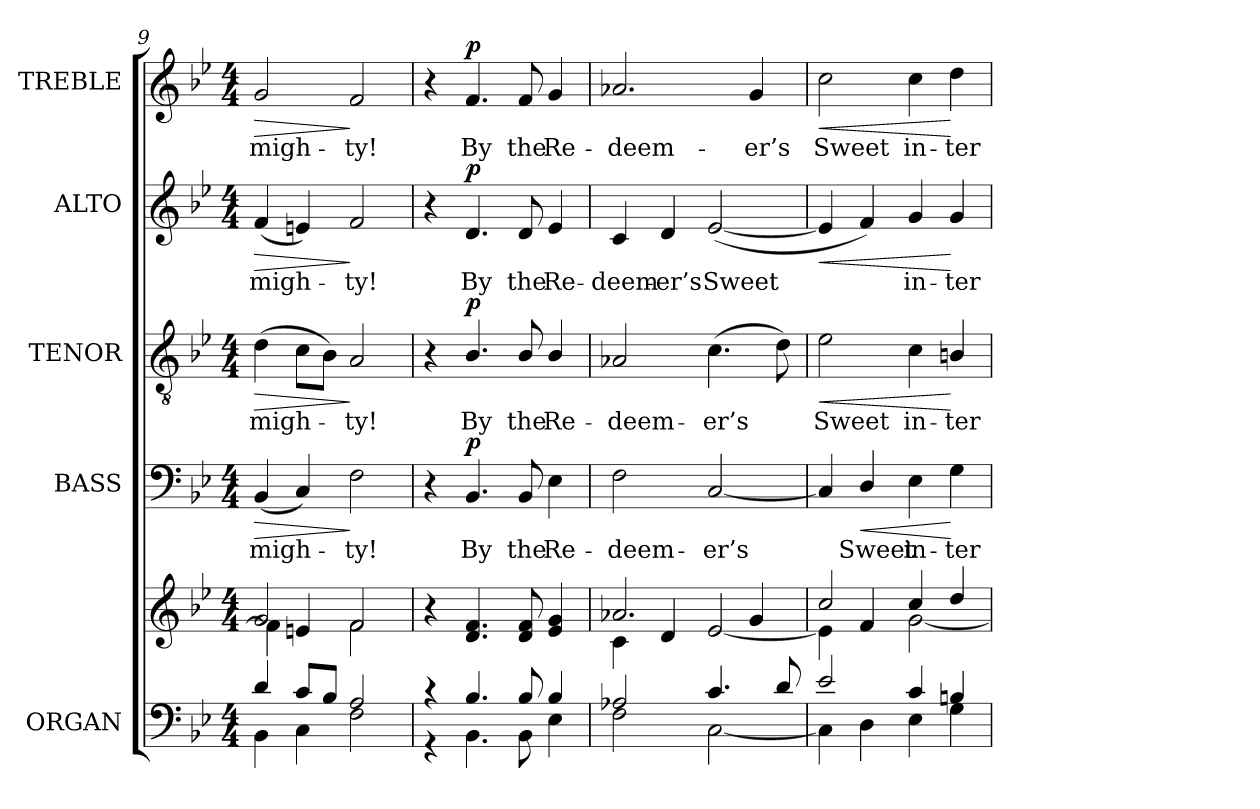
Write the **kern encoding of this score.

**kern	**kern	**kern	**text	**dynam	**kern	**text	**dynam	**kern	**text	**dynam	**kern	**text	**dynam
*part5	*part5	*part4	*part4	*part4	*part3	*part3	*part3	*part2	*part2	*part2	*part1	*part1	*part1
*staff6	*staff5	*staff4	*staff4	*staff4	*staff3	*staff3	*staff3	*staff2	*staff2	*staff2	*staff1	*staff1	*staff1
*I"ORGAN	*	*I"BASS	*	*	*I"TENOR	*	*	*I"ALTO	*	*	*I"TREBLE	*	*
*I'Org.	*	*I'B.	*	*	*I'T.	*	*	*I'A.	*	*	*I'Tr.	*	*
*clefF4	*clefG2	*clefF4	*	*	*clefGv2	*	*	*clefG2	*	*	*clefG2	*	*
*	*	*	*	*	*ITrd7c12	*	*	*	*	*	*	*	*
*k[b-e-]	*k[b-e-]	*k[b-e-]	*	*	*k[b-e-]	*	*	*k[b-e-]	*	*	*k[b-e-]	*	*
*B-:	*B-:	*B-:	*	*	*B-:	*	*	*B-:	*	*	*B-:	*	*
*M4/4	*M4/4	*M4/4	*	*	*M4/4	*	*	*M4/4	*	*	*M4/4	*	*
=9	=9	=9	=9	=9	=9	=9	=9	=9	=9	=9	=9	=9	=9
*^	*^	*	*	*	*	*	*	*	*	*	*	*	*
!	!	!	!	!	!LO:LY:b:color=#000000	!LO:HP:b	!	!	!	!	!	!	!	!	!
!	!	!	!	!	!	!	!	!LO:LY:b:color=#000000	!LO:HP:b	!	!	!	!	!	!
!	!	!	!	!	!	!	!	!	!	!	!LO:LY:b:color=#000000	!LO:HP:b	!	!	!
!	!	!	!	!	!	!	!	!	!	!	!	!	!	!LO:LY:b:color=#000000	!LO:HP:b
4di/	4BB-i\	2gi/	4fi\]	(4BB-i/	-migh-	>	(4Di\	-migh-	>	(4fi/	-migh-	>	2gi/	-migh-	>
8ci/L	4Ci\	.	4eni/	4Ci/)	.	.	8Ci\L	.	.	4eni/)	.	.	.	.	.
8B-i/J	.	.	.	.	.	.	8BB-i\J)	.	.	.	.	.	.	.	.
!	!	!	!	!	!LO:LY:b:color=#000000	!	!	!	!	!	!	!	!	!	!
!	!	!	!	!	!	!	!	!LO:LY:b:color=#000000	!	!	!	!	!	!	!
!	!	!	!	!	!	!	!	!	!	!	!LO:LY:b:color=#000000	!	!	!	!
!	!	!	!	!	!	!	!	!	!	!	!	!	!	!LO:LY:b:color=#000000	!
2Ai/	2Fi\	2fi/	2fi\	2Fi\	-ty!	]	2AAi/	-ty!	]	2fi/	-ty!	]	2fi/	-ty!	]
*	*	*v	*v	*	*	*	*	*	*	*	*	*	*	*	*
=10	=10	=10	=10	=10	=10	=10	=10	=10	=10	=10	=10	=10	=10	=10
4r	4r	4r	4r	.	.	4r	.	.	4r	.	.	4r	.	.
!	!	!	!	!LO:LY:b:color=#000000	!	!	!	!	!	!	!	!	!	!
!	!	!	!	!	!	!	!LO:LY:b:color=#000000	!	!	!	!	!	!	!
!	!	!	!	!	!	!	!	!	!	!LO:LY:b:color=#000000	!	!	!	!
!	!	!	!	!	!	!	!	!	!	!	!	!	!LO:LY:b:color=#000000	!
4.B-i/	4.BB-i\	4.di/ 4.fi	4.BB-i/	By	p	4.BB-i/	By	p	4.di/	By	p	4.fi/	By	p
!	!	!	!	!LO:LY:b:color=#000000	!	!	!	!	!	!	!	!	!	!
!	!	!	!	!	!	!	!LO:LY:b:color=#000000	!	!	!	!	!	!	!
!	!	!	!	!	!	!	!	!	!	!LO:LY:b:color=#000000	!	!	!	!
!	!	!	!	!	!	!	!	!	!	!	!	!	!LO:LY:b:color=#000000	!
8B-i/	8BB-i\	8di/ 8fi	8BB-i/	the	.	8BB-i/	the	.	8di/	the	.	8fi/	the	.
!	!	!	!	!LO:LY:b:color=#000000	!	!	!	!	!	!	!	!	!	!
!	!	!	!	!	!	!	!LO:LY:b:color=#000000	!	!	!	!	!	!	!
!	!	!	!	!	!	!	!	!	!	!LO:LY:b:color=#000000	!	!	!	!
!	!	!	!	!	!	!	!	!	!	!	!	!	!LO:LY:b:color=#000000	!
4B-i/	4E-i\	4e-i/ 4gi	4E-i\	Re-	.	4BB-i/	Re-	.	4e-i/	Re-	.	4gi/	Re-	.
=11	=11	=11	=11	=11	=11	=11	=11	=11	=11	=11	=11	=11	=11	=11
*	*	*^	*	*	*	*	*	*	*	*	*	*	*	*
!	!	!	!	!	!LO:LY:b:color=#000000	!	!	!	!	!	!	!	!	!	!
!	!	!	!	!	!	!	!	!LO:LY:b:color=#000000	!	!	!	!	!	!	!
!	!	!	!	!	!	!	!	!	!	!	!LO:LY:b:color=#000000	!	!	!	!
!	!	!	!	!	!	!	!	!	!	!	!	!	!	!LO:LY:b:color=#000000	!
2A-Xi/	2Fi\	2.a-Xi/	4ci\	2Fi\	-deem-	.	2AA-Xi/	-deem-	.	4ci/	-deem-	.	2.a-Xi/	-deem-	.
!	!	!	!	!	!	!	!	!	!	!	!LO:LY:b:color=#000000	!	!	!	!
.	.	.	4di/	.	.	.	.	.	.	4di/	-er’s	.	.	.	.
!	!	!	!	!	!LO:LY:b:color=#000000	!	!	!	!	!	!	!	!	!	!
!	!	!	!	!	!	!	!	!LO:LY:b:color=#000000	!	!	!	!	!	!	!
!	!	!	!	!	!	!	!	!	!	!	!LO:LY:b:color=#000000	!	!	!	!
4.ci/	[2Ci\	.	[2e-i/	[2Ci/	-er’s	.	(4.Ci\	-er’s	.	([2e-i/	Sweet	.	.	.	.
!	!	!	!	!	!	!	!	!	!	!	!	!	!	!LO:LY:b:color=#000000	!
.	.	4gi/	.	.	.	.	.	.	.	.	.	.	4gi/	-er’s	.
8di/	.	.	.	.	.	.	8Di\)	.	.	.	.	.	.	.	.
=12	=12	=12	=12	=12	=12	=12	=12	=12	=12	=12	=12	=12	=12	=12	=12
!	!	!	!	!	!	!	!	!LO:LY:b:color=#000000	!LO:HP:b	!	!	!LO:HP:b	!	!	!
!	!	!	!	!	!	!	!	!	!	!	!	!	!	!LO:LY:b:color=#000000	!LO:HP:b
2e-i/	4Ci\]	2cci/	4e-i\]	4Ci/]	.	.	2E-i\	Sweet	<	4e-i/]	.	<	2cci\	Sweet	<
!	!	!	!	!	!LO:LY:b:color=#000000	!LO:HP:b	!	!	!	!	!	!	!	!	!
.	4Di\	.	4fi/	4Di/	Sweet	<	.	.	.	4fi/)	.	.	.	.	.
!	!	!	!	!	!LO:LY:b:color=#000000	!	!	!	!	!	!	!	!	!	!
!	!	!	!	!	!	!	!	!LO:LY:b:color=#000000	!	!	!	!	!	!	!
!	!	!	!	!	!	!	!	!	!	!	!LO:LY:b:color=#000000	!	!	!	!
!	!	!	!	!	!	!	!	!	!	!	!	!	!	!LO:LY:b:color=#000000	!
4ci/	4E-i\	4cci/	[2gi\	4E-i\	in-	.	4Ci\	in-	.	4gi/	in-	.	4cci\	in-	.
!	!	!	!	!	!LO:LY:b:color=#000000	!	!	!	!	!	!	!	!	!	!
!	!	!	!	!	!	!	!	!LO:LY:b:color=#000000	!	!	!	!	!	!	!
!	!	!	!	!	!	!	!	!	!	!	!LO:LY:b:color=#000000	!	!	!	!
!	!	!	!	!	!	!	!	!	!	!	!	!	!	!LO:LY:b:color=#000000	!
4Bni/	4Gi\	4ddi/	.	4Gi\	-ter-	[	4BBni/	-ter-	[	4gi/	-ter-	[	4ddi\	-ter-	[
*v	*v	*	*	*	*	*	*	*	*	*	*	*	*	*	*
*	*v	*v	*	*	*	*	*	*	*	*	*	*	*	*
=	=	=	=	=	=	=	=	=	=	=	=	=	=
*-	*-	*-	*-	*-	*-	*-	*-	*-	*-	*-	*-	*-	*-
